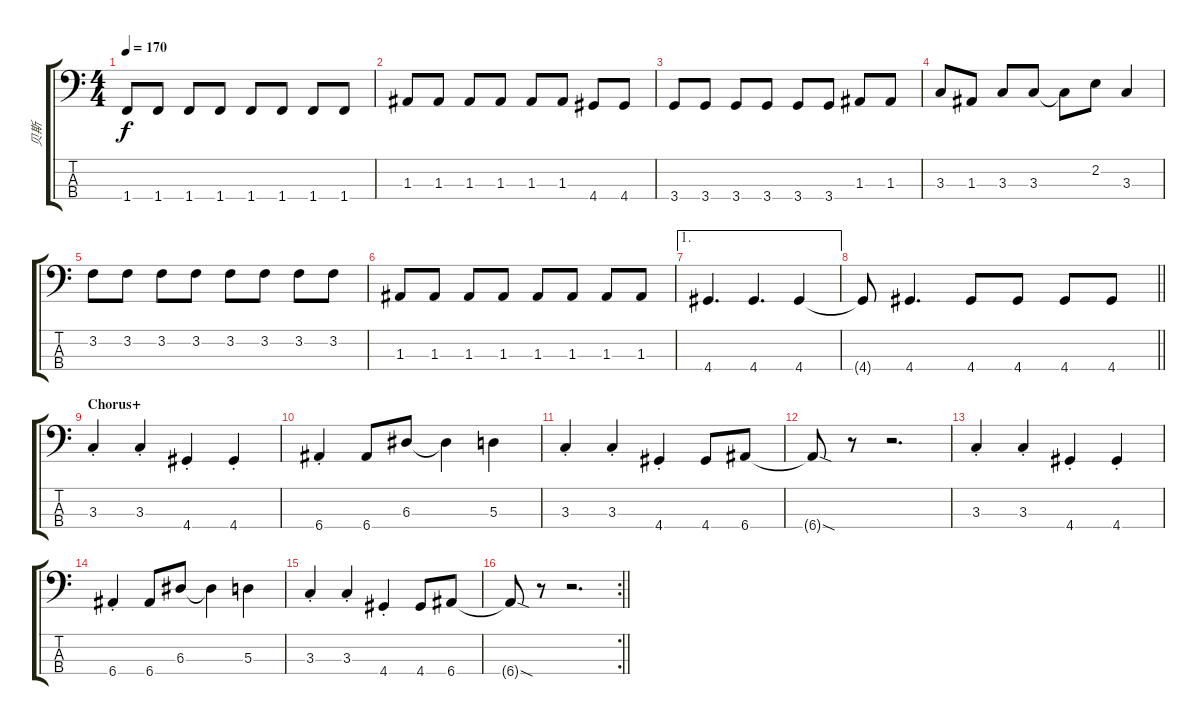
\track ("贝斯" "贝斯") {instrument electricbassfinger}
\staff {score tabs}
\tuning (G2 D2 A1 E1) {hide}
\ts (4 4)
\tempo 170
\clef f4
\ks c
1.4.8{dy f} 1.4.8 1.4.8 1.4.8 1.4.8 1.4.8 1.4.8 1.4.8 |
1.3.8 1.3.8 1.3.8 1.3.8 1.3.8 1.3.8 4.4.8 4.4.8 |
3.4.8 3.4.8 3.4.8 3.4.8 3.4.8 3.4.8 1.3.8 1.3.8 |
3.3.8 1.3.8 3.3.8 3.3.8 3.3{t}.8 2.2.8 3.3.4 |
3.2.8 3.2.8 3.2.8 3.2.8 3.2.8 3.2.8 3.2.8 3.2.8 |
1.3.8 1.3.8 1.3.8 1.3.8 1.3.8 1.3.8 1.3.8 1.3.8 |
\ae 1
4.4.4{d} 4.4.4{d} 4.4.4 |
\barLineRight lightlight
4.4{t}.8 4.4.4{d} 4.4.8 4.4.8 4.4.8 4.4.8 |
\section ("" "Chorus+")
3.3{st}.4 3.3{st}.4 4.4{st}.4 4.4{st}.4 |
6.4{st}.4 6.4.8 6.3.8 6.3{t}.4 5.3.4 |
3.3{st}.4 3.3{st}.4 4.4{st}.4 4.4.8 6.4.8 |
6.4{sod t}.8 r.8 r.2{d} |
3.3{st}.4 3.3{st}.4 4.4{st}.4 4.4{st}.4 |
6.4{st}.4 6.4.8 6.3.8 6.3{t}.4 5.3.4 |
3.3{st}.4 3.3{st}.4 4.4{st}.4 4.4.8 6.4.8 |
\rc 2
\barLineRight lightlight
6.4{sod t}.8 r.8 r.2{d}
